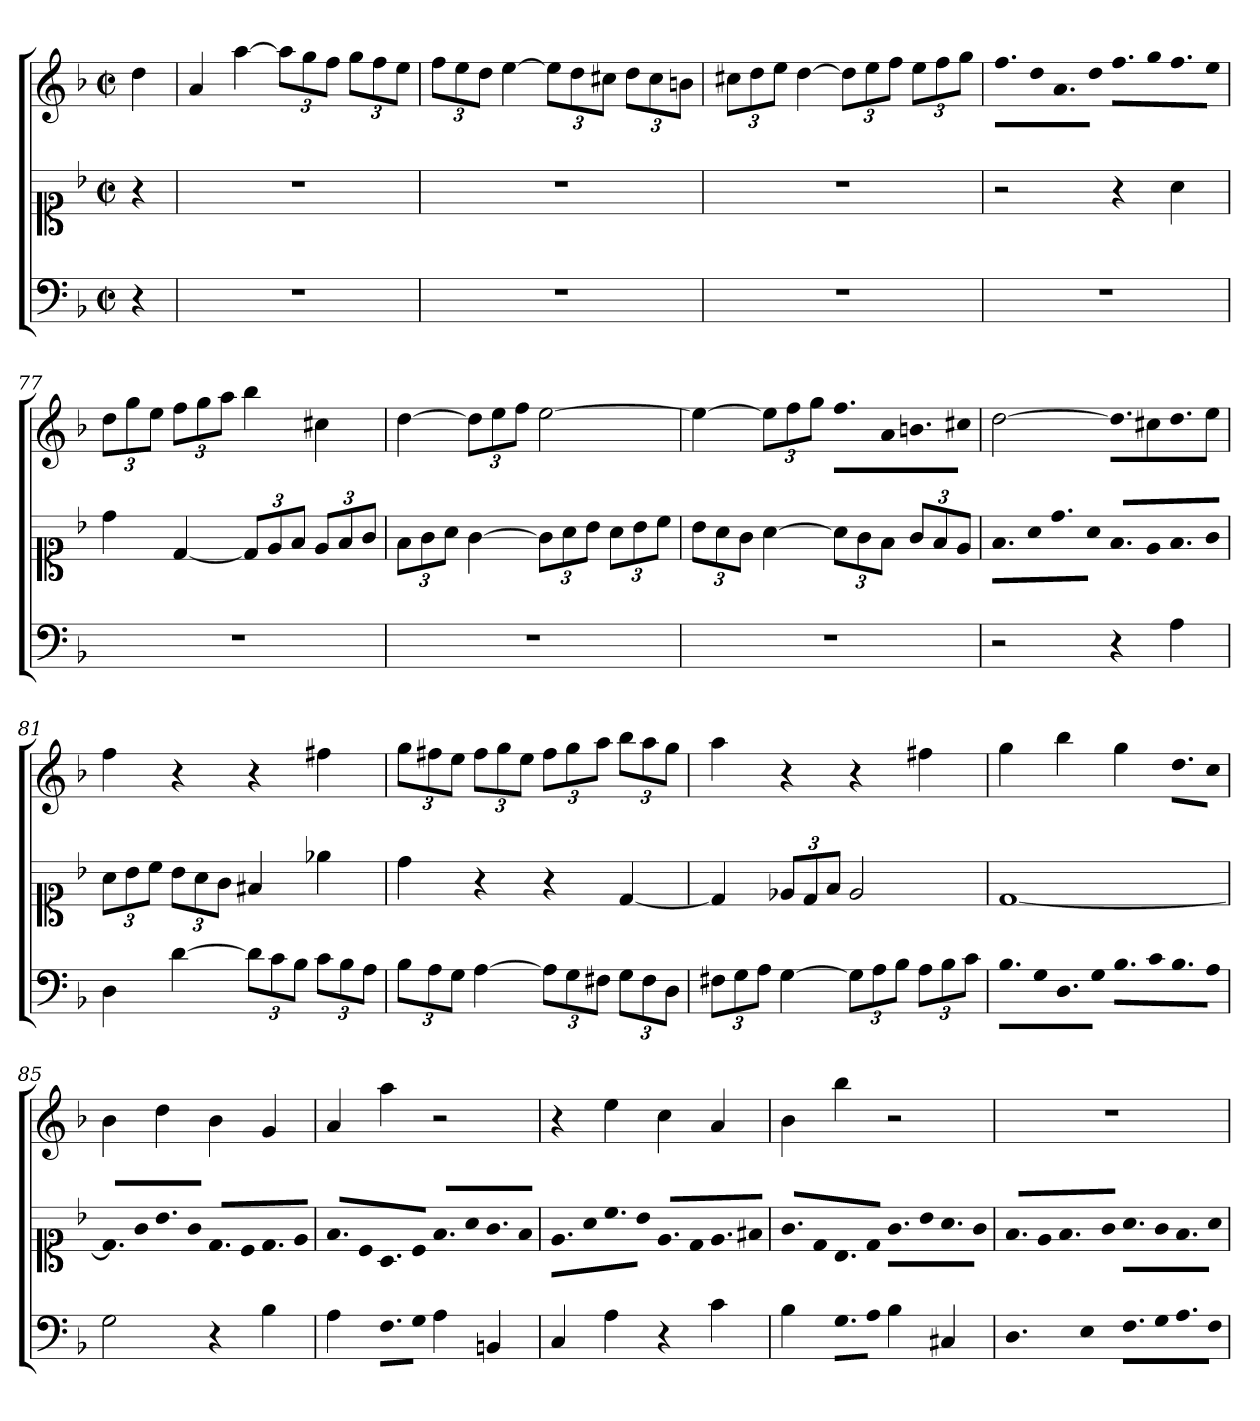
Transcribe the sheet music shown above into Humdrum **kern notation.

**kern	**kern	**kern
*part1	*part1	*part1
*staff3	*staff2	*staff1
*clefF4	*clefC1	*clefG2
*k[b-]	*k[b-]	*k[b-]
*F:	*F:	*F:
*M2/2	*M2/2	*M2/2
*met(c|)	*met(c|)	*met(c|)
=	=	=
4r	4r	4dd
=73	=73	=73
1r	1r	4a
.	.	[4aa
*	*	*Xbrackettup
.	.	12aaL]
.	.	12gg
.	.	12ffJ
.	.	12ggL
.	.	12ff
.	.	12eeJ
=74	=74	=74
1r	1r	12ffL
.	.	12ee
.	.	12ddJ
.	.	[4ee
.	.	12eeL]
.	.	12dd
.	.	12cc#XJ
.	.	12ddL
.	.	12cc#
.	.	12bnJ
=75	=75	=75
1r	1r	12cc#XL
.	.	12dd
.	.	12eeJ
.	.	[4dd
.	.	12ddL]
.	.	12ee
.	.	12ffJ
.	.	12eeL
.	.	12ff
.	.	12ggJ
=76	=76	=76
*	*	*Xtuplet
!	!	!LO:N:vis=8.
1r	2r	6ffL
!	!	!LO:N:vis=16
.	.	12ddK
!	!	!LO:N:vis=8.
.	.	6a
!	!	!LO:N:vis=16
.	.	12ddJk
!	!	!LO:N:vis=8.
.	4r	6ffL
!	!	!LO:N:vis=16
.	.	12ggK
!	!	!LO:N:vis=8.
.	4a	6ff
!	!	!LO:N:vis=16
.	.	12eeJk
=77	=77	=77
*	*	*tuplet
1r	4dd	12ddL
.	.	12gg
.	.	12eeJ
.	[4d	12ffL
.	.	12gg
.	.	12aaJ
*	*Xbrackettup	*
.	12dL]	4bb-
.	12e	.
.	12fJ	.
.	12eL	4cc#X
.	12f	.
.	12gJ	.
=78	=78	=78
1r	12fL	[4dd
.	12g	.
.	12aJ	.
.	[4g	12ddL]
.	.	12ee
.	.	12ffJ
.	12gL]	[2ee
.	12a	.
.	12b-J	.
.	12aL	.
.	12b-	.
.	12ccJ	.
=79	=79	=79
1r	12b-L	4ee_
.	12a	.
.	12gJ	.
.	[4a	12eeL]
.	.	12ff
.	.	12ggJ
*	*	*Xtuplet
!	!	!LO:N:vis=8.
.	12aL]	6ffL
.	12g	.
!	!	!LO:N:vis=16
.	12fJ	12aK
!	!	!LO:N:vis=8.
.	12gL	6bn
.	12f	.
!	!	!LO:N:vis=16
.	12eJ	12cc#XJk
=80	=80	=80
*	*Xtuplet	*
!	!LO:N:vis=8.	!
2r	6fL	[2dd
!	!LO:N:vis=16	!
.	12aK	.
!	!LO:N:vis=8.	!
.	6dd	.
!	!LO:N:vis=16	!
.	12aJk	.
!	!LO:N:vis=8.	!LO:N:vis=8.
4r	6fL	6ddL]
!	!LO:N:vis=16	!
.	12eK	12cc#X
!	!LO:N:vis=8.	!LO:N:vis=8.
4A	6f	6dd
!	!LO:N:vis=16	!
.	12gJk	12eeJ
=81	=81	=81
*	*tuplet	*
4D	12aL	4ff
.	12b-	.
.	12ccJ	.
[4d	12b-L	4r
.	12a	.
.	12gJ	.
*Xbrackettup	*	*
12dL]	4f#X	4r
12c	.	.
12B-J	.	.
12cL	4ee-X	4ff#X
12B-	.	.
12AJ	.	.
=82	=82	=82
*	*	*tuplet
12B-L	4dd	12ggL
12A	.	12ff#X
12GJ	.	12eeJ
[4A	4r	12ff#L
.	.	12gg
.	.	12eeJ
12AL]	4r	12ff#L
12G	.	12gg
12F#XJ	.	12aaJ
12GL	[4d	12bb-L
12F#	.	12aa
12DJ	.	12ggJ
=83	=83	=83
12F#XL	4d]	4aa
12G	.	.
12AJ	.	.
[4G	12e-XL	4r
.	12d	.
.	12fJ	.
12GL]	2e-	4r
12A	.	.
12B-J	.	.
12AL	.	4ff#X
12B-	.	.
12cJ	.	.
=84	=84	=84
*Xtuplet	*	*
!LO:N:vis=8.	!	!
6B-L	[1d	4gg
!LO:N:vis=16	!	!
12GK	.	.
!LO:N:vis=8.	!	!
6D	.	4bb-
!LO:N:vis=16	!	!
12GJk	.	.
!LO:N:vis=8.	!	!
6B-L	.	4gg
!LO:N:vis=16	!	!
12cK	.	.
!LO:N:vis=8.	!	!
*	*	*Xtuplet
!	!	!LO:N:vis=8.
6B-	.	6ddL
!LO:N:vis=16	!	!LO:N:vis=16
12AJk	.	12ccJk
=85	=85	=85
*	*Xtuplet	*
!	!LO:N:vis=8.	!
2G	6dL]	4b-
!	!LO:N:vis=16	!
.	12gK	.
!	!LO:N:vis=8.	!
.	6b-	4dd
!	!LO:N:vis=16	!
.	12gJk	.
!	!LO:N:vis=8.	!
4r	6dL	4b-
!	!LO:N:vis=16	!
.	12cK	.
!	!LO:N:vis=8.	!
4B-	6d	4g
!	!LO:N:vis=16	!
.	12eJk	.
=86	=86	=86
!	!LO:N:vis=8.	!
4A	6fL	4a
!	!LO:N:vis=16	!
.	12cK	.
!LO:N:vis=8.	!LO:N:vis=8.	!
6FL	6A	4aa
!LO:N:vis=16	!LO:N:vis=16	!
12GJk	12cJk	.
!	!LO:N:vis=8.	!
4A	6f/L	2r
!	!LO:N:vis=16	!
.	12a/K	.
!	!LO:N:vis=8.	!
4BBn	6g/	.
!	!LO:N:vis=16	!
.	12f/Jk	.
=87	=87	=87
!	!LO:N:vis=8.	!
4C	6eL	4r
!	!LO:N:vis=16	!
.	12aK	.
!	!LO:N:vis=8.	!
4A	6cc	4ee
!	!LO:N:vis=16	!
.	12b-Jk	.
!	!LO:N:vis=8.	!
4r	6eL	4cc
!	!LO:N:vis=16	!
.	12dK	.
!	!LO:N:vis=8.	!
4c	6e	4a
!	!LO:N:vis=16	!
.	12f#XJk	.
=88	=88	=88
!	!LO:N:vis=8.	!
4B-	6gL	4b-
!	!LO:N:vis=16	!
.	12dK	.
!LO:N:vis=8.	!LO:N:vis=8.	!
6GL	6B-	4bb-
!LO:N:vis=16	!LO:N:vis=16	!
12AJk	12dJk	.
!	!LO:N:vis=8.	!
4B-	6gL	2r
!	!LO:N:vis=16	!
.	12b-K	.
!	!LO:N:vis=8.	!
4C#X	6a	.
!	!LO:N:vis=16	!
.	12gJk	.
=89	=89	=89
!LO:N:vis=4.	!LO:N:vis=8.	!
3D	6fL	1r
!	!LO:N:vis=16	!
.	12eK	.
!	!LO:N:vis=8.	!
.	6f	.
!LO:N:vis=8	!	!
6E	.	.
!	!LO:N:vis=16	!
.	12gJk	.
!LO:N:vis=8.	!LO:N:vis=8.	!
6FL	6aL	.
!LO:N:vis=16	!LO:N:vis=16	!
12GK	12gK	.
!LO:N:vis=8.	!LO:N:vis=8.	!
6A	6f	.
!LO:N:vis=16	!LO:N:vis=16	!
12FJk	12aJk	.
=	=	=
*-	*-	*-
